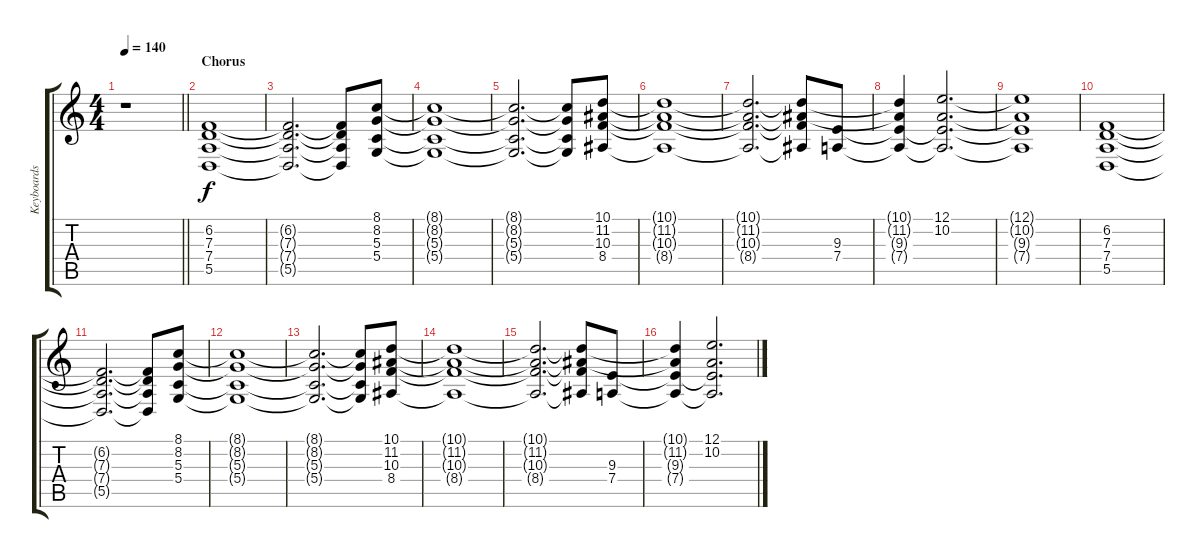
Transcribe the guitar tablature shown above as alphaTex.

\track ("Keyboards" "Keyboards") {instrument tremolostrings}
\staff {score tabs}
\tuning (E4 B3 G3 D3 A2 E2) {hide}
\ts (4 4)
\tempo 140
\clef g2
\barLineRight lightlight
\ks c
r.1{dy f} |
\section ("" "Chorus")
(6.2 7.3 7.4 5.5).1 |
(6.2{t} 7.3{t} 7.4{t} 5.5{t}).2{d} (6.2{t} 7.3{t} 7.4{t} 5.5{t}).8 (8.1 8.2 5.3 5.4).8 |
(8.1{t} 8.2{t} 5.3{t} 5.4{t}).1 |
(8.1{t} 8.2{t} 5.3{t} 5.4{t}).2{d} (8.1{t} 8.2{t} 5.3{t} 5.4{t}).8 (10.1 11.2 10.3 8.4).8 |
(10.1{t} 11.2{t} 10.3{t} 8.4{t}).1 |
(10.1{t} 11.2{t} 10.3{t} 8.4{t}).2{d} (10.1{t} 11.2{t} 10.3{t} 8.4{t}).8 (9.3 7.4).8 |
(10.1{t} 11.2{t} 9.3{t} 7.4{t}).4 (12.1 10.2 9.3{t} 7.4{t}).2{d} |
(12.1{t} 10.2{t} 9.3{t} 7.4{t}).1 |
(6.2 7.3 7.4 5.5).1 |
(6.2{t} 7.3{t} 7.4{t} 5.5{t}).2{d} (6.2{t} 7.3{t} 7.4{t} 5.5{t}).8 (8.1 8.2 5.3 5.4).8 |
(8.1{t} 8.2{t} 5.3{t} 5.4{t}).1 |
(8.1{t} 8.2{t} 5.3{t} 5.4{t}).2{d} (8.1{t} 8.2{t} 5.3{t} 5.4{t}).8 (10.1 11.2 10.3 8.4).8 |
(10.1{t} 11.2{t} 10.3{t} 8.4{t}).1 |
(10.1{t} 11.2{t} 10.3{t} 8.4{t}).2{d} (10.1{t} 11.2{t} 10.3{t} 8.4{t}).8 (9.3 7.4).8 |
(10.1{t} 11.2{t} 9.3{t} 7.4{t}).4 (12.1 10.2 9.3{t} 7.4{t}).2{d}
